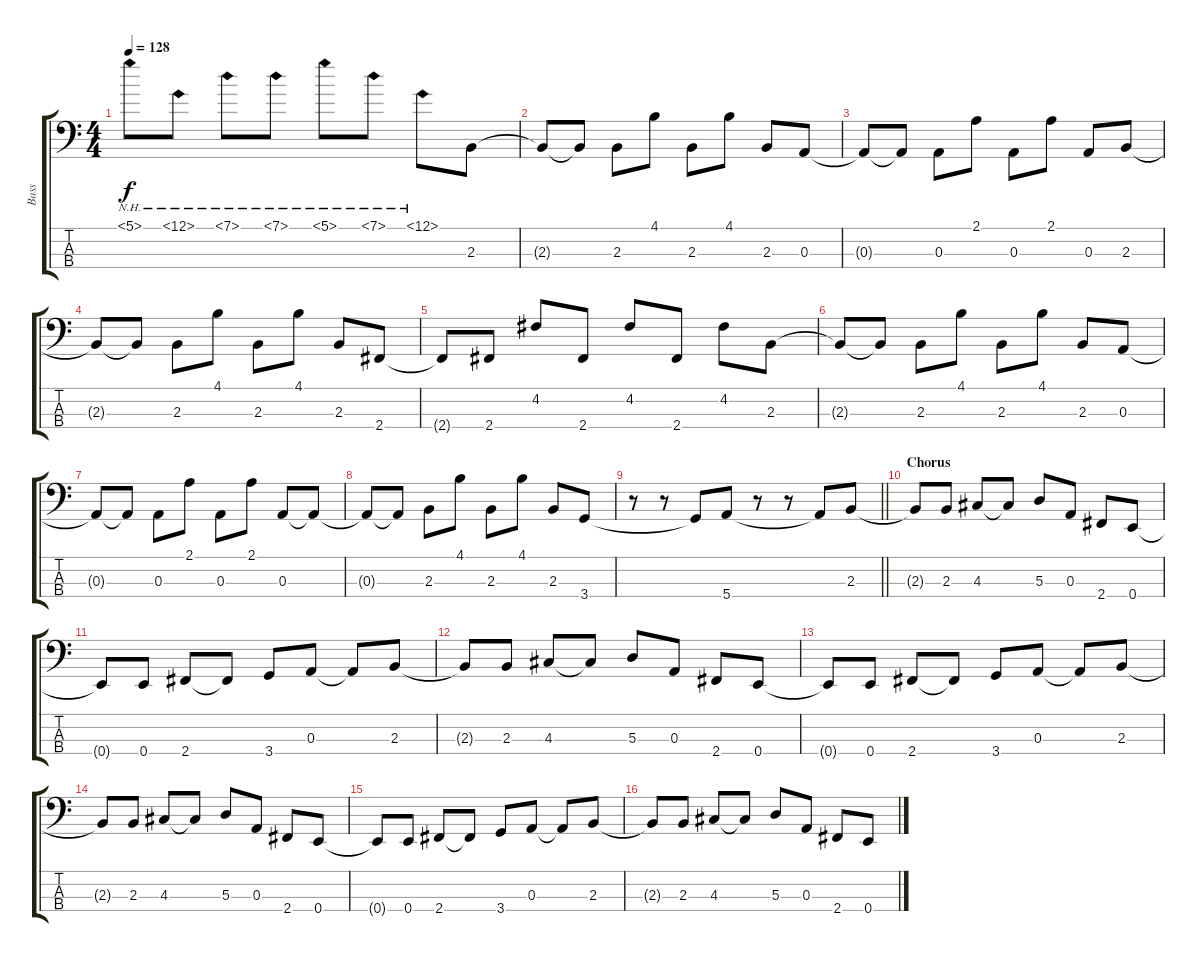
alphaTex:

\track ("Bass" "Bass") {instrument electricbassfinger}
\staff {score tabs}
\tuning (G2 D2 A1 E1) {hide}
\ts (4 4)
\tempo 128
\clef f4
\ks c
5.1{nh}.8{dy f} 12.1{nh}.8 7.1{nh}.8 7.1{nh}.8 5.1{nh}.8 7.1{nh}.8 12.1{nh}.8 2.3.8 |
2.3{t}.8 2.3{t}.8 2.3.8 4.1.8 2.3.8 4.1.8 2.3.8 0.3.8 |
0.3{t}.8 0.3{t}.8 0.3.8 2.1.8 0.3.8 2.1.8 0.3.8 2.3.8 |
2.3{t}.8 2.3{t}.8 2.3.8 4.1.8 2.3.8 4.1.8 2.3.8 2.4.8 |
2.4{t}.8 2.4.8 4.2.8 2.4.8 4.2.8 2.4.8 4.2.8 2.3.8 |
2.3{t}.8 2.3{t}.8 2.3.8 4.1.8 2.3.8 4.1.8 2.3.8 0.3.8 |
0.3{t}.8 0.3{t}.8 0.3.8 2.1.8 0.3.8 2.1.8 0.3.8 0.3{t}.8 |
0.3{t}.8 0.3{t}.8 2.3.8 4.1.8 2.3.8 4.1.8 2.3.8 3.4.8 |
\barLineRight lightlight
r.8 r.8 3.4{t}.8 5.4.8 r.8 r.8 5.4{t}.8 2.3.8 |
\section ("" "Chorus")
2.3{t}.8 2.3.8 4.3.8 4.3{t}.8 5.3.8 0.3.8 2.4.8 0.4.8 |
0.4{t}.8 0.4.8 2.4.8 2.4{t}.8 3.4.8 0.3.8 0.3{t}.8 2.3.8 |
2.3{t}.8 2.3.8 4.3.8 4.3{t}.8 5.3.8 0.3.8 2.4.8 0.4.8 |
0.4{t}.8 0.4.8 2.4.8 2.4{t}.8 3.4.8 0.3.8 0.3{t}.8 2.3.8 |
2.3{t}.8 2.3.8 4.3.8 4.3{t}.8 5.3.8 0.3.8 2.4.8 0.4.8 |
0.4{t}.8 0.4.8 2.4.8 2.4{t}.8 3.4.8 0.3.8 0.3{t}.8 2.3.8 |
2.3{t}.8 2.3.8 4.3.8 4.3{t}.8 5.3.8 0.3.8 2.4.8 0.4.8
